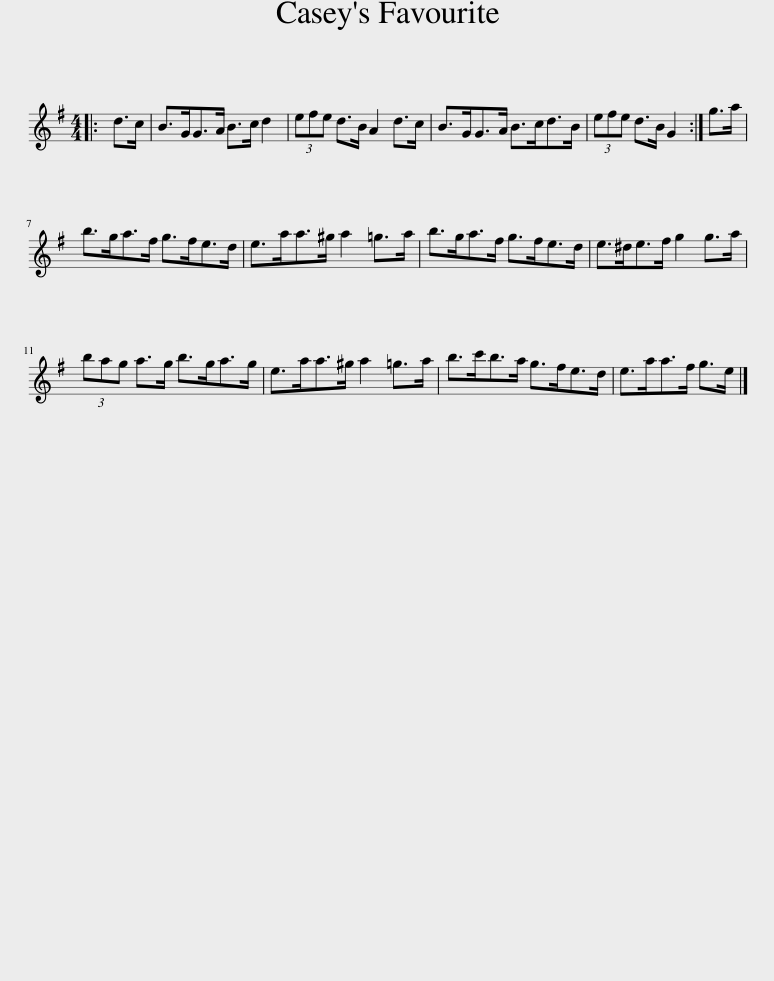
X:1
L:1/8
M:4/4
I:linebreak $
K:G
V:1 treble
V:1
|: d>c | B>GG>A B>c d2 | (3efe d>B A2 d>c | B>GG>A B>cd>B | (3efe d>B G2 :| %5
 g>a |$ b>ga>f g>fe>d | e>aa>^g a2 =g>a | b>ga>f g>fe>d | e>^de>f g2 g>a |$ %10
 (3bag a>g b>ga>g | e>aa>^g a2 =g>a | b>c'b>a g>fe>d | e>aa>f g>e |] %14
